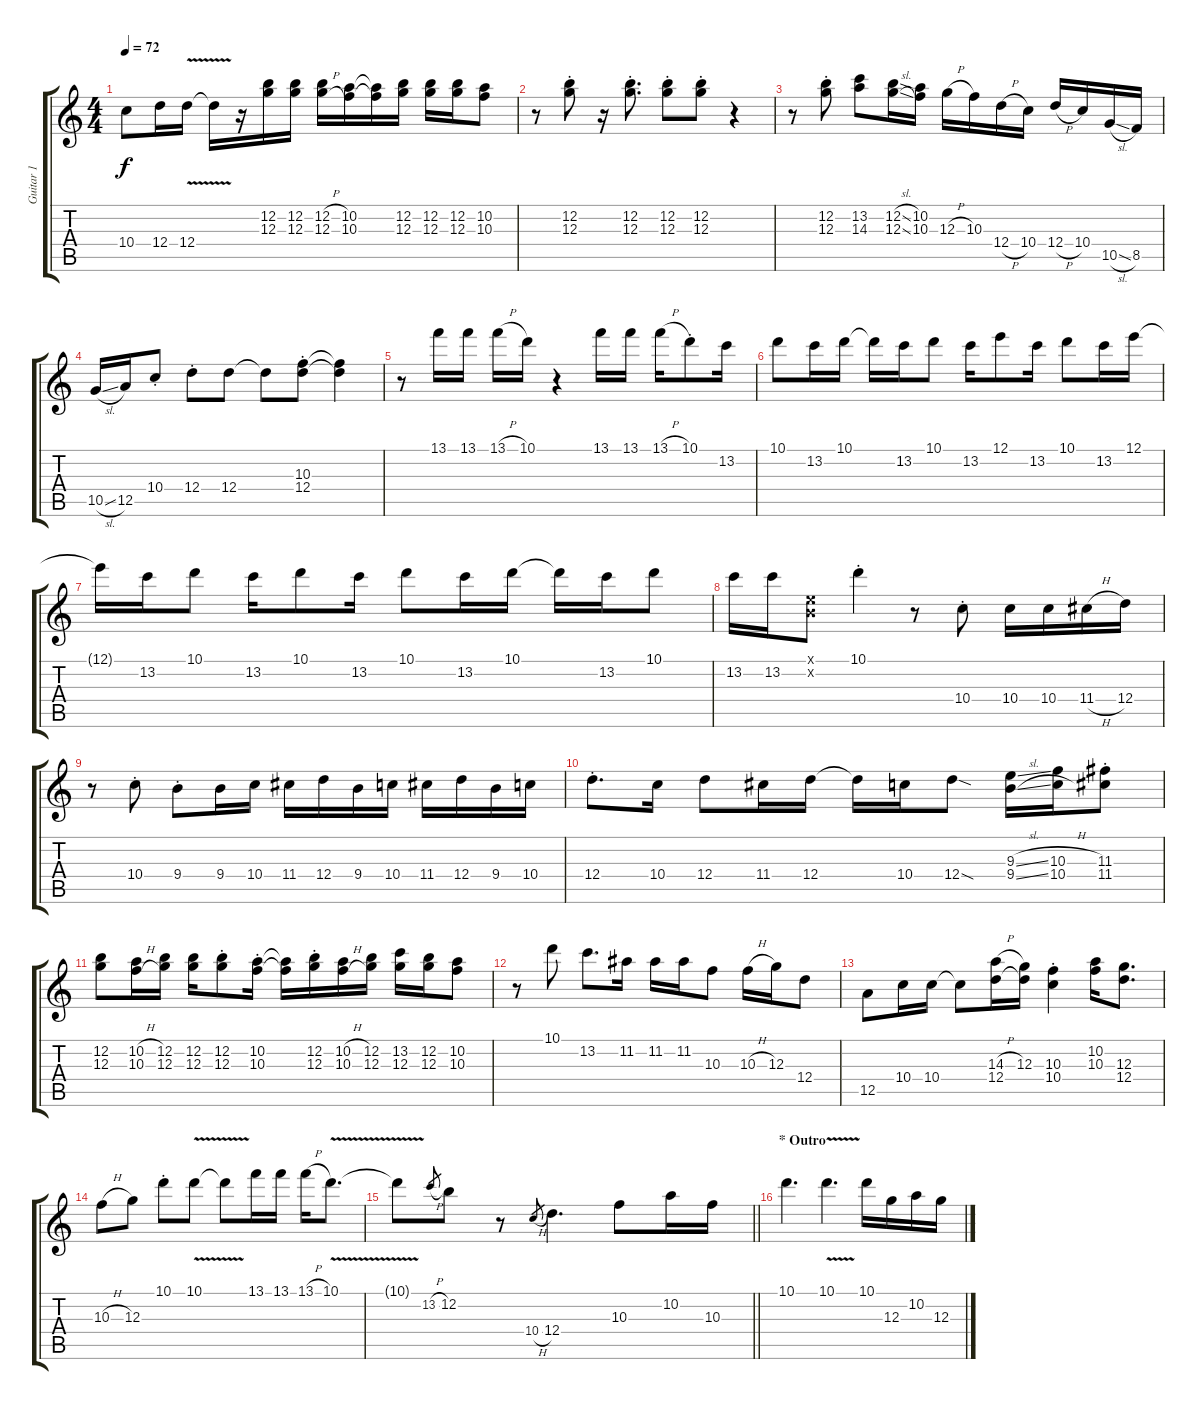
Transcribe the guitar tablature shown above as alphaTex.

\track ("Guitar 1" "Guitar 1") {mute instrument electricguitarclean}
\staff {score tabs}
\tuning (E4 B3 G3 D3 A2 E2) {hide}
\ts (4 4)
\tempo 72
\clef g2
\ks c
10.4.8{dy f} 12.4.16 12.4{v}.16 12.4{t}.16 r.16 (12.2 12.3).16 (12.2 12.3).16 (12.2{h} 12.3{h}).16 (10.2 10.3).16 (10.2{t} 10.3{t}).16 (12.2 12.3).16 (12.2 12.3).16 (12.2 12.3).16 (10.2 10.3).8 |
r.8 (12.2{st} 12.3{st}).8 r.16 (12.2{st} 12.3{st}).8{d} (12.2{st} 12.3{st}).8 (12.2{st} 12.3{st}).8 r.4 |
r.8 (12.2{st} 12.3{st}).8 (13.2 14.3).8 (12.2{sl} 12.3{sl}).16 (10.2 10.3).16 12.3{h}.16 10.3.16 12.4{h}.16 10.4.16 12.4{h}.16 10.4.16 10.5{sl}.16 8.5.16 |
10.5{sl}.16 12.5.16 10.4{st}.8 12.4{st}.8 12.4.8 12.4{t}.8 (10.3{st} 12.4{st}).8 (10.3{t} 12.4{t}).4 |
r.8 13.1.16 13.1.16 13.1{h}.16 10.1.16 r.4 13.1.16 13.1.16 13.1{h}.16 10.1{st}.8 13.2.16 |
10.1.8 13.2.16 10.1.16 10.1{t}.16 13.2.16 10.1.8 13.2.16 12.1.8 13.2.16 10.1.8 13.2.16 12.1.16 |
12.1{t}.16 13.2.16 10.1.8 13.2.16 10.1.8 13.2.16 10.1.8 13.2.16 10.1.16 10.1{t}.16 13.2.16 10.1.8 |
13.2.16 13.2.16 (0.1{x} 0.2{x}).8 10.1{st}.4 r.8 10.4{st}.8 10.4.16 10.4.16 11.4{h}.16 12.4.16 |
r.8 10.4{st}.8 9.4{st}.8 9.4.16 10.4.16 11.4.16 12.4.16 9.4.16 10.4.16 11.4.16 12.4.16 9.4.16 10.4.16 |
12.4{st}.8{d} 10.4.16 12.4.8 11.4.16 12.4.16 12.4{t}.16 10.4.16 12.4{sod}.8 (9.3{sl} 9.4{sl}).16 (10.3{h} 10.4{h}).16 (11.3{st} 11.4{st}).8 |
(12.2 12.3).8 (10.2{h} 10.3{h}).16 (12.2 12.3).16 (12.2 12.3).16 (12.2{st} 12.3{st}).8 (10.2{st} 10.3{st}).16 (10.2{t} 10.3{t}).16 (12.2{st} 12.3{st}).16 (10.2{h} 10.3{h}).16 (12.2 12.3).16 (13.2 12.3).16 (12.2 12.3).16 (10.2 10.3).8 |
r.8 10.1.8 13.2.8{d} 11.2.16 11.2.16 11.2.16 10.3.8 10.3{h}.16 12.3.16 12.4.8 |
12.5.8 10.4.16 10.4.16 10.4{t}.8 (14.3{h} 12.4).16 (12.3 12.4{t}).16 (10.3{st} 10.4{st}).4 (10.2 10.3).16 (12.3 12.4).8{d} |
10.3{h}.8 12.3.8 10.1{st}.8 10.1{v}.8 10.1{t}.8 13.1.16 13.1.16 13.1{h}.16 10.1{v}.8{d} |
\barLineRight lightlight
10.1{t}.8 13.2{h}.8{gr} 12.2.8 r.8 10.4{h}.8{gr} 12.4.4{d} 10.3.8 10.2.16 10.3.16 |
\section ("" "* Outro")
10.1.4{d} 10.1{v}.4{d} 10.1.16 12.3.16 10.2.16 12.3.16
